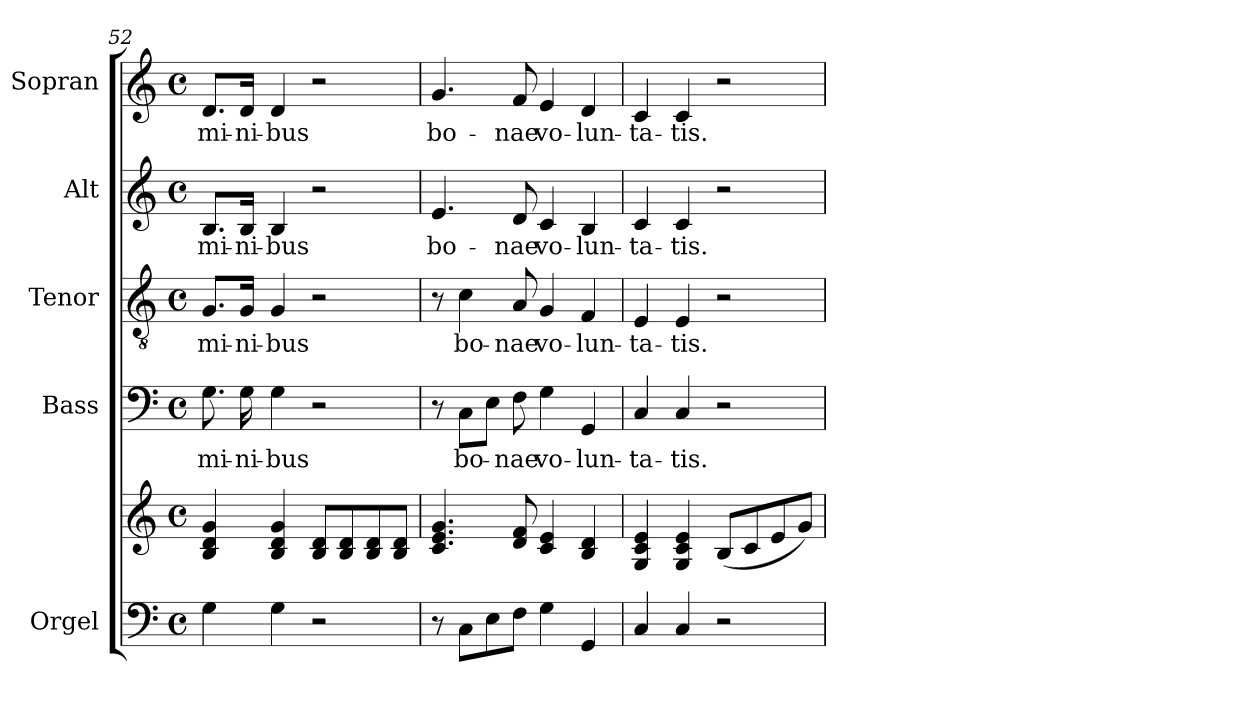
**kern	**kern	**kern	**text	**kern	**text	**kern	**text	**kern	**text
*part5	*part5	*part4	*part4	*part3	*part3	*part2	*part2	*part1	*part1
*staff6	*staff5	*staff4	*staff4	*staff3	*staff3	*staff2	*staff2	*staff1	*staff1
*I"Orgel	*	*I"Bass	*	*I"Tenor	*	*I"Alt	*	*I"Sopran	*
*I'Org.	*	*I'B.	*	*I'T.	*	*I'A.	*	*I'S.	*
!!LO:LB:g=z
*clefF4	*clefG2	*clefF4	*	*clefGv2	*	*clefG2	*	*clefG2	*
*k[]	*k[]	*k[]	*	*k[]	*	*k[]	*	*k[]	*
*C:	*C:	*C:	*	*C:	*	*C:	*	*C:	*
*M4/4	*M4/4	*M4/4	*	*M4/4	*	*M4/4	*	*M4/4	*
*met(c)	*met(c)	*met(c)	*	*met(c)	*	*met(c)	*	*met(c)	*
=52	=52	=52	=52	=52	=52	=52	=52	=52	=52
!	!	!	!LO:LY:b	!	!LO:LY:b	!	!LO:LY:b	!	!LO:LY:b
4G\	4B/ 4d/ 4g/	8.G\	-mi-	8.G/L	-mi-	8.B/L	-mi-	8.d/L	-mi-
!	!	!	!LO:LY:b	!	!LO:LY:b	!	!LO:LY:b	!	!LO:LY:b
.	.	16G\	-ni-	16G/Jk	-ni-	16B/Jk	-ni-	16d/Jk	-ni-
!	!	!	!LO:LY:b	!	!LO:LY:b	!	!LO:LY:b	!	!LO:LY:b
4G\	4B/ 4d/ 4g/	4G\	-bus	4G/	-bus	4B/	-bus	4d/	-bus
2r	8B/ 8d/L	2r	.	2r	.	2r	.	2r	.
.	8B/ 8d/	.	.	.	.	.	.	.	.
.	8B/ 8d/	.	.	.	.	.	.	.	.
.	8B/ 8d/J	.	.	.	.	.	.	.	.
=53	=53	=53	=53	=53	=53	=53	=53	=53	=53
!	!	!	!	!	!	!	!LO:LY:b	!	!LO:LY:b
8r	4.c/ 4.e/ 4.g/	8r	.	8r	.	4.e/	bo-	4.g/	bo-
!	!	!	!LO:LY:b	!	!LO:LY:b	!	!	!	!
8C\L	.	8C\L	bo-	4c\	bo-	.	.	.	.
8E\	.	8E\J	.	.	.	.	.	.	.
!	!	!	!LO:LY:b	!	!LO:LY:b	!	!LO:LY:b	!	!LO:LY:b
8F\J	8d/ 8f/	8F\	-nae	8A/	-nae	8d/	-nae	8f/	-nae
!	!	!	!LO:LY:b	!	!LO:LY:b	!	!LO:LY:b	!	!LO:LY:b
4G\	4c/ 4e/	4G\	vo-	4G/	vo-	4c/	vo-	4e/	vo-
!	!	!	!LO:LY:b	!	!LO:LY:b	!	!LO:LY:b	!	!LO:LY:b
4GG/	4B/ 4d/	4GG/	-lun-	4F/	-lun-	4B/	-lun-	4d/	-lun-
=54	=54	=54	=54	=54	=54	=54	=54	=54	=54
!	!	!	!LO:LY:b	!	!LO:LY:b	!	!LO:LY:b	!	!LO:LY:b
4C/	4G/ 4c/ 4e/	4C/	-ta-	4E/	-ta-	4c/	-ta-	4c/	-ta-
!	!	!	!LO:LY:b	!	!LO:LY:b	!	!LO:LY:b	!	!LO:LY:b
4C/	4G/ 4c/ 4e/	4C/	-tis.	4E/	-tis.	4c/	-tis.	4c/	-tis.
2r	(<8B/L	2r	.	2r	.	2r	.	2r	.
.	8c/	.	.	.	.	.	.	.	.
.	8e/	.	.	.	.	.	.	.	.
.	8g/J)	.	.	.	.	.	.	.	.
=	=	=	=	=	=	=	=	=	=
*-	*-	*-	*-	*-	*-	*-	*-	*-	*-
